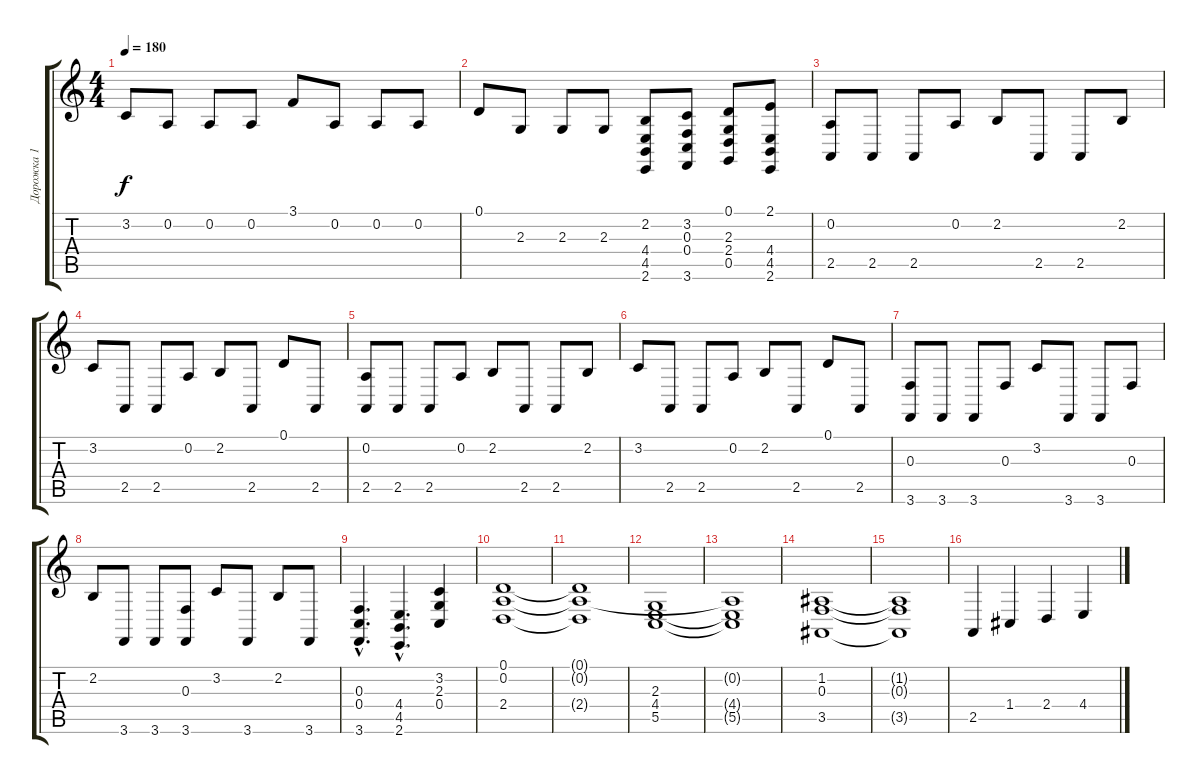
\track ("Дорожка 1" "Дорожка 1") {instrument stringensemble1}
\staff {score tabs}
\tuning (D4 A3 F3 C3 G2 D2) {hide}
\ts (4 4)
\tempo 180
\clef g2
\ks c
3.2.8{dy f} 0.2.8 0.2.8 0.2.8 3.1.8 0.2.8 0.2.8 0.2.8 |
0.1.8 2.3.8 2.3.8 2.3.8 (2.2 4.4 4.5 2.6).8 (3.2 0.3 0.4 3.6).8 (0.1 2.3 2.4 0.5).8 (2.1 4.4 4.5 2.6).8 |
(0.2 2.5).8 2.5.8 2.5.8 0.2.8 2.2.8 2.5.8 2.5.8 2.2.8 |
3.2.8 2.5.8 2.5.8 0.2.8 2.2.8 2.5.8 0.1.8 2.5.8 |
(0.2 2.5).8 2.5.8 2.5.8 0.2.8 2.2.8 2.5.8 2.5.8 2.2.8 |
3.2.8 2.5.8 2.5.8 0.2.8 2.2.8 2.5.8 0.1.8 2.5.8 |
(0.3 3.6).8 3.6.8 3.6.8 0.3.8 3.2.8 3.6.8 3.6.8 0.3.8 |
2.2.8 3.6.8 3.6.8 (0.3 3.6).8 3.2.8 3.6.8 2.2.8 3.6.8 |
(0.3{hac} 0.4{hac} 3.6{hac}).4{d} (4.4{hac} 4.5{hac} 2.6{hac}).4{d} (3.2 2.3 0.4).4 |
(0.1 0.2 2.4).1 |
(0.1{t} 0.2{t} 2.4{t}).1 |
(2.3 4.4 5.5).1 |
(0.2{t} 4.4{t} 5.5{t}).1 |
(1.2 0.3 3.5).1 |
(1.2{t} 0.3{t} 3.5{t}).1 |
2.5.4 1.4.4 2.4.4 4.4.4
